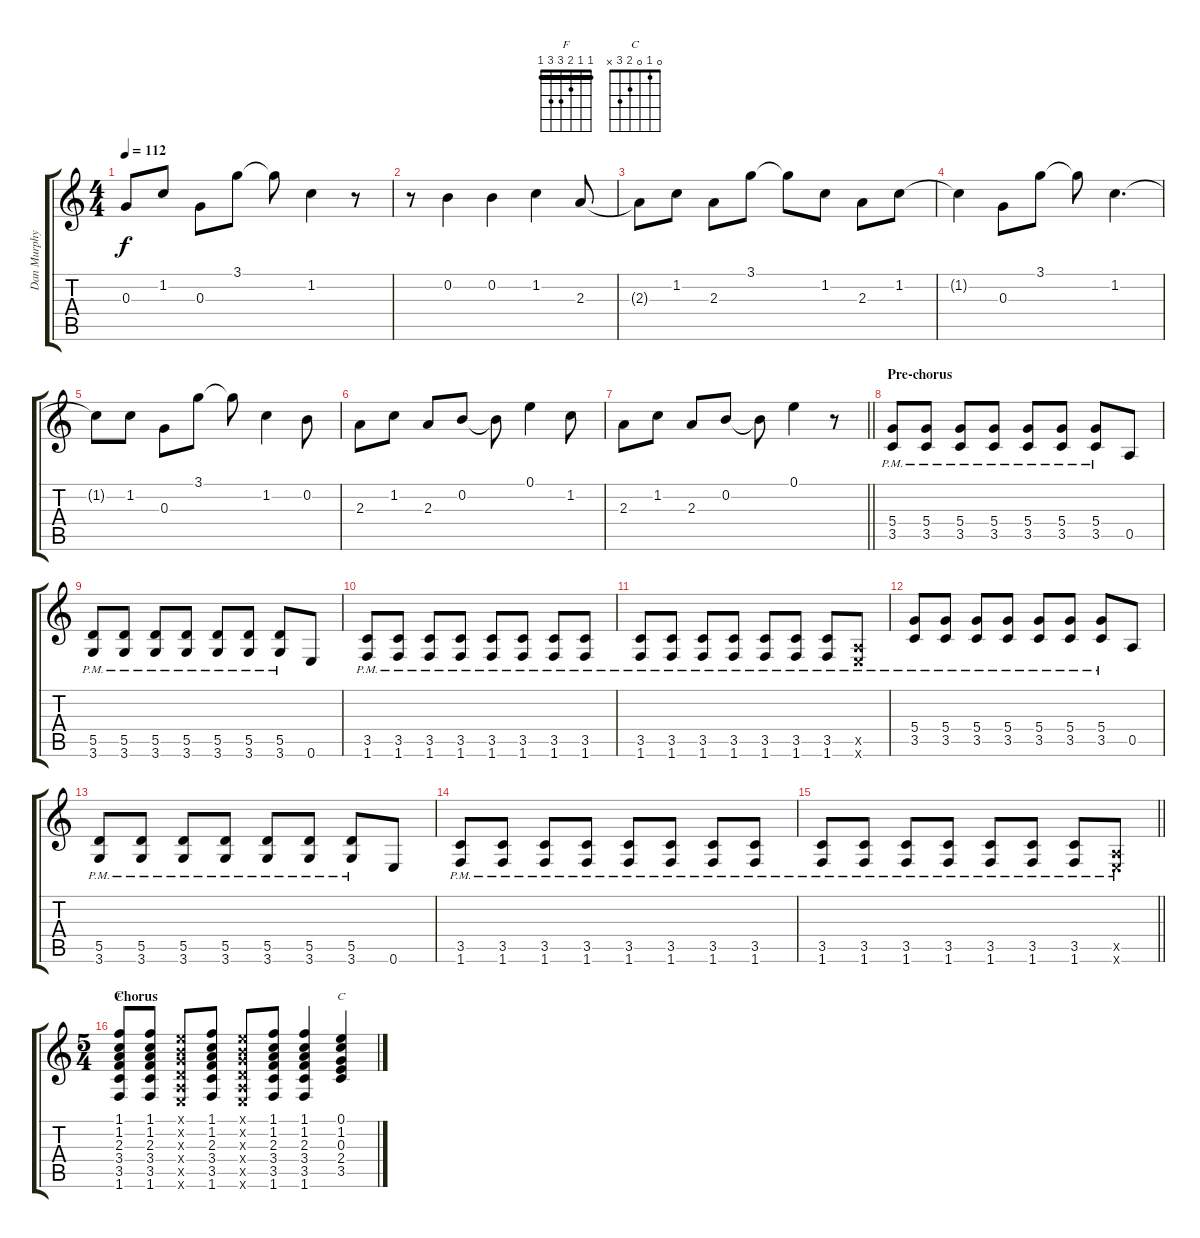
\track ("Dan Murphy" "Dan Murphy") {instrument electricguitarclean}
\staff {score tabs}
\tuning (E4 B3 G3 D3 A2 E2) {hide}
\chord ("F" 1 1 2 3 3 1) {barre 1}
\chord ("C" 0 1 0 2 3 x)
\ts (4 4)
\tempo 112
\clef g2
\ks c
0.3{t}.8{dy f} 1.2.8 0.3.8 3.1.8 3.1{t}.8 1.2.4 r.8 |
r.8 0.2.4 0.2.4 1.2.4 2.3.8 |
2.3{t}.8 1.2.8 2.3.8 3.1.8 3.1{t}.8 1.2.8 2.3.8 1.2.8 |
1.2{t}.4 0.3.8 3.1.8 3.1{t}.8 1.2.4{d} |
1.2{t}.8 1.2.8 0.3.8 3.1.8 3.1{t}.8 1.2.4 0.2.8 |
2.3.8 1.2.8 2.3.8 0.2.8 0.2{t}.8 0.1.4 1.2.8 |
\barLineRight lightlight
2.3.8 1.2.8 2.3.8 0.2.8 0.2{t}.8 0.1.4 r.8 |
\section ("" "Pre-chorus")
(5.4{pm} 3.5{pm}).8{instrument overdrivenguitar} (5.4{pm} 3.5{pm}).8 (5.4{pm} 3.5{pm}).8 (5.4{pm} 3.5{pm}).8 (5.4{pm} 3.5{pm}).8 (5.4{pm} 3.5{pm}).8 (5.4{pm} 3.5{pm}).8 0.5.8 |
(5.5{pm} 3.6{pm}).8 (5.5{pm} 3.6{pm}).8 (5.5{pm} 3.6{pm}).8 (5.5{pm} 3.6{pm}).8 (5.5{pm} 3.6{pm}).8 (5.5{pm} 3.6{pm}).8 (5.5{pm} 3.6{pm}).8 0.6.8 |
(3.5{pm} 1.6{pm}).8 (3.5{pm} 1.6{pm}).8 (3.5{pm} 1.6{pm}).8 (3.5{pm} 1.6{pm}).8 (3.5{pm} 1.6{pm}).8 (3.5{pm} 1.6{pm}).8 (3.5{pm} 1.6{pm}).8 (3.5{pm} 1.6{pm}).8 |
(3.5{pm} 1.6{pm}).8 (3.5{pm} 1.6{pm}).8 (3.5{pm} 1.6{pm}).8 (3.5{pm} 1.6{pm}).8 (3.5{pm} 1.6{pm}).8 (3.5{pm} 1.6{pm}).8 (3.5{pm} 1.6{pm}).8 (0.5{pm x} 0.6{pm x}).8 |
(5.4{pm} 3.5{pm}).8 (5.4{pm} 3.5{pm}).8 (5.4{pm} 3.5{pm}).8 (5.4{pm} 3.5{pm}).8 (5.4{pm} 3.5{pm}).8 (5.4{pm} 3.5{pm}).8 (5.4{pm} 3.5{pm}).8 0.5.8 |
(5.5{pm} 3.6{pm}).8 (5.5{pm} 3.6{pm}).8 (5.5{pm} 3.6{pm}).8 (5.5{pm} 3.6{pm}).8 (5.5{pm} 3.6{pm}).8 (5.5{pm} 3.6{pm}).8 (5.5{pm} 3.6{pm}).8 0.6.8 |
(3.5{pm} 1.6{pm}).8 (3.5{pm} 1.6{pm}).8 (3.5{pm} 1.6{pm}).8 (3.5{pm} 1.6{pm}).8 (3.5{pm} 1.6{pm}).8 (3.5{pm} 1.6{pm}).8 (3.5{pm} 1.6{pm}).8 (3.5{pm} 1.6{pm}).8 |
\barLineRight lightlight
(3.5{pm} 1.6{pm}).8 (3.5{pm} 1.6{pm}).8 (3.5{pm} 1.6{pm}).8 (3.5{pm} 1.6{pm}).8 (3.5{pm} 1.6{pm}).8 (3.5{pm} 1.6{pm}).8 (3.5{pm} 1.6{pm}).8 (0.5{pm x} 0.6{pm x}).8 |
\ts (5 4)
\section ("" "Chorus")
(1.1 1.2 2.3 3.4 3.5 1.6).8{ch "F"} (1.1 1.2 2.3 3.4 3.5 1.6).8 (0.1{x} 0.2{x} 0.3{x} 0.4{x} 0.5{x} 0.6{x}).8 (1.1 1.2 2.3 3.4 3.5 1.6).8 (0.1{x} 0.2{x} 0.3{x} 0.4{x} 0.5{x} 0.6{x}).8 (1.1 1.2 2.3 3.4 3.5 1.6).8 (1.1 1.2 2.3 3.4 3.5 1.6).4 (0.1 1.2 0.3 2.4 3.5).4{ch "C"}
